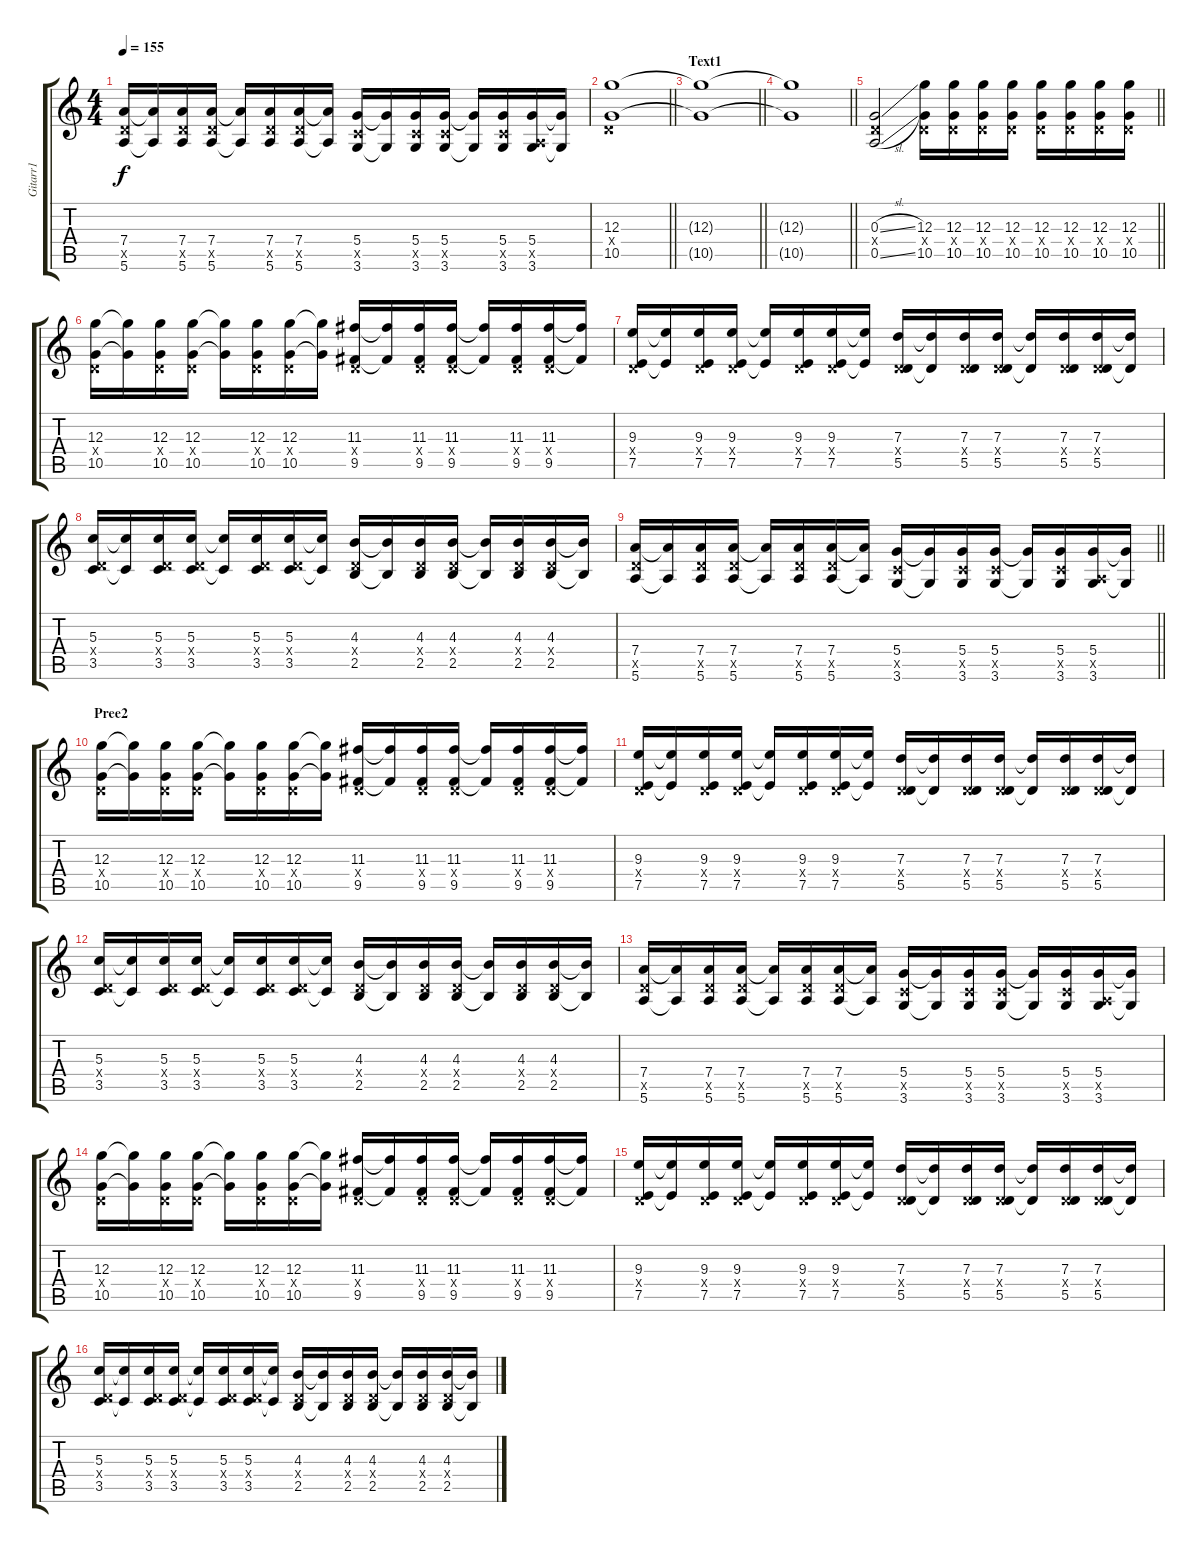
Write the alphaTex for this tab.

\track ("Gitarr1" "Gitarr1") {instrument overdrivenguitar}
\staff {score tabs}
\tuning (E4 B3 G3 D3 A2 E2) {hide}
\ts (4 4)
\tempo 155
\clef g2
\ks c
(7.4 5.5{x} 5.6).16{dy f} (7.4{t} 5.6{t}).16 (7.4 5.5{x} 5.6).16 (7.4 5.5{x} 5.6).16 (7.4{t} 5.6{t}).16 (7.4 5.5{x} 5.6).16 (7.4 5.5{x} 5.6).16 (7.4{t} 5.6{t}).16 (5.4 3.5{x} 3.6).16 (5.4{t} 3.6{t}).16 (5.4 3.5{x} 3.6).16 (5.4 3.5{x} 3.6).16 (5.4{t} 3.6{t}).16 (5.4 3.5{x} 3.6).16 (5.4 0.5{x} 3.6).16 (5.4{t} 3.6{t}).16 |
\barLineRight lightlight
(12.3 0.4{x} 10.5).1 |
\section ("" "Text1")
\barLineRight lightlight
(12.3{t} 10.5{t}).1 |
\barLineRight lightlight
(12.3{t} 10.5{t}).1 |
\barLineRight lightlight
(0.3{sl} 0.4{x} 0.5{sl}).2 (12.3 0.4{x} 10.5).16 (12.3 0.4{x} 10.5).16 (12.3 0.4{x} 10.5).16 (12.3 0.4{x} 10.5).16 (12.3 0.4{x} 10.5).16 (12.3 0.4{x} 10.5).16 (12.3 0.4{x} 10.5).16 (12.3 0.4{x} 10.5).16 |
(12.3 0.4{x} 10.5).16 (12.3{t} 10.5{t}).16 (12.3 0.4{x} 10.5).16 (12.3 0.4{x} 10.5).16 (12.3{t} 10.5{t}).16 (12.3 0.4{x} 10.5).16 (12.3 0.4{x} 10.5).16 (12.3{t} 10.5{t}).16 (11.3 0.4{x} 9.5).16 (11.3{t} 9.5{t}).16 (11.3 0.4{x} 9.5).16 (11.3 0.4{x} 9.5).16 (11.3{t} 9.5{t}).16 (11.3 0.4{x} 9.5).16 (11.3 0.4{x} 9.5).16 (11.3{t} 9.5{t}).16 |
(9.3 0.4{x} 7.5).16 (9.3{t} 7.5{t}).16 (9.3 0.4{x} 7.5).16 (9.3 0.4{x} 7.5).16 (9.3{t} 7.5{t}).16 (9.3 0.4{x} 7.5).16 (9.3 0.4{x} 7.5).16 (9.3{t} 7.5{t}).16 (7.3 0.4{x} 5.5).16 (7.3{t} 5.5{t}).16 (7.3 0.4{x} 5.5).16 (7.3 0.4{x} 5.5).16 (7.3{t} 5.5{t}).16 (7.3 0.4{x} 5.5).16 (7.3 0.4{x} 5.5).16 (7.3{t} 5.5{t}).16 |
(5.3 0.4{x} 3.5).16 (5.3{t} 3.5{t}).16 (5.3 0.4{x} 3.5).16 (5.3 0.4{x} 3.5).16 (5.3{t} 3.5{t}).16 (5.3 0.4{x} 3.5).16 (5.3 0.4{x} 3.5).16 (5.3{t} 3.5{t}).16 (4.3 0.4{x} 2.5).16 (4.3{t} 2.5{t}).16 (4.3 0.4{x} 2.5).16 (4.3 0.4{x} 2.5).16 (4.3{t} 2.5{t}).16 (4.3 0.4{x} 2.5).16 (4.3 0.4{x} 2.5).16 (4.3{t} 2.5{t}).16 |
\barLineRight lightlight
(7.4 5.5{x} 5.6).16 (7.4{t} 5.6{t}).16 (7.4 5.5{x} 5.6).16 (7.4 5.5{x} 5.6).16 (7.4{t} 5.6{t}).16 (7.4 5.5{x} 5.6).16 (7.4 5.5{x} 5.6).16 (7.4{t} 5.6{t}).16 (5.4 3.5{x} 3.6).16 (5.4{t} 3.6{t}).16 (5.4 3.5{x} 3.6).16 (5.4 3.5{x} 3.6).16 (5.4{t} 3.6{t}).16 (5.4 3.5{x} 3.6).16 (5.4 0.5{x} 3.6).16 (5.4{t} 3.6{t}).16 |
\section ("" "Pree2")
(12.3 0.4{x} 10.5).16 (12.3{t} 10.5{t}).16 (12.3 0.4{x} 10.5).16 (12.3 0.4{x} 10.5).16 (12.3{t} 10.5{t}).16 (12.3 0.4{x} 10.5).16 (12.3 0.4{x} 10.5).16 (12.3{t} 10.5{t}).16 (11.3 0.4{x} 9.5).16 (11.3{t} 9.5{t}).16 (11.3 0.4{x} 9.5).16 (11.3 0.4{x} 9.5).16 (11.3{t} 9.5{t}).16 (11.3 0.4{x} 9.5).16 (11.3 0.4{x} 9.5).16 (11.3{t} 9.5{t}).16 |
(9.3 0.4{x} 7.5).16 (9.3{t} 7.5{t}).16 (9.3 0.4{x} 7.5).16 (9.3 0.4{x} 7.5).16 (9.3{t} 7.5{t}).16 (9.3 0.4{x} 7.5).16 (9.3 0.4{x} 7.5).16 (9.3{t} 7.5{t}).16 (7.3 0.4{x} 5.5).16 (7.3{t} 5.5{t}).16 (7.3 0.4{x} 5.5).16 (7.3 0.4{x} 5.5).16 (7.3{t} 5.5{t}).16 (7.3 0.4{x} 5.5).16 (7.3 0.4{x} 5.5).16 (7.3{t} 5.5{t}).16 |
(5.3 0.4{x} 3.5).16 (5.3{t} 3.5{t}).16 (5.3 0.4{x} 3.5).16 (5.3 0.4{x} 3.5).16 (5.3{t} 3.5{t}).16 (5.3 0.4{x} 3.5).16 (5.3 0.4{x} 3.5).16 (5.3{t} 3.5{t}).16 (4.3 0.4{x} 2.5).16 (4.3{t} 2.5{t}).16 (4.3 0.4{x} 2.5).16 (4.3 0.4{x} 2.5).16 (4.3{t} 2.5{t}).16 (4.3 0.4{x} 2.5).16 (4.3 0.4{x} 2.5).16 (4.3{t} 2.5{t}).16 |
(7.4 5.5{x} 5.6).16 (7.4{t} 5.6{t}).16 (7.4 5.5{x} 5.6).16 (7.4 5.5{x} 5.6).16 (7.4{t} 5.6{t}).16 (7.4 5.5{x} 5.6).16 (7.4 5.5{x} 5.6).16 (7.4{t} 5.6{t}).16 (5.4 3.5{x} 3.6).16 (5.4{t} 3.6{t}).16 (5.4 3.5{x} 3.6).16 (5.4 3.5{x} 3.6).16 (5.4{t} 3.6{t}).16 (5.4 3.5{x} 3.6).16 (5.4 0.5{x} 3.6).16 (5.4{t} 3.6{t}).16 |
(12.3 0.4{x} 10.5).16 (12.3{t} 10.5{t}).16 (12.3 0.4{x} 10.5).16 (12.3 0.4{x} 10.5).16 (12.3{t} 10.5{t}).16 (12.3 0.4{x} 10.5).16 (12.3 0.4{x} 10.5).16 (12.3{t} 10.5{t}).16 (11.3 0.4{x} 9.5).16 (11.3{t} 9.5{t}).16 (11.3 0.4{x} 9.5).16 (11.3 0.4{x} 9.5).16 (11.3{t} 9.5{t}).16 (11.3 0.4{x} 9.5).16 (11.3 0.4{x} 9.5).16 (11.3{t} 9.5{t}).16 |
(9.3 0.4{x} 7.5).16 (9.3{t} 7.5{t}).16 (9.3 0.4{x} 7.5).16 (9.3 0.4{x} 7.5).16 (9.3{t} 7.5{t}).16 (9.3 0.4{x} 7.5).16 (9.3 0.4{x} 7.5).16 (9.3{t} 7.5{t}).16 (7.3 0.4{x} 5.5).16 (7.3{t} 5.5{t}).16 (7.3 0.4{x} 5.5).16 (7.3 0.4{x} 5.5).16 (7.3{t} 5.5{t}).16 (7.3 0.4{x} 5.5).16 (7.3 0.4{x} 5.5).16 (7.3{t} 5.5{t}).16 |
(5.3 0.4{x} 3.5).16 (5.3{t} 3.5{t}).16 (5.3 0.4{x} 3.5).16 (5.3 0.4{x} 3.5).16 (5.3{t} 3.5{t}).16 (5.3 0.4{x} 3.5).16 (5.3 0.4{x} 3.5).16 (5.3{t} 3.5{t}).16 (4.3 0.4{x} 2.5).16 (4.3{t} 2.5{t}).16 (4.3 0.4{x} 2.5).16 (4.3 0.4{x} 2.5).16 (4.3{t} 2.5{t}).16 (4.3 0.4{x} 2.5).16 (4.3 0.4{x} 2.5).16 (4.3{t} 2.5{t}).16
